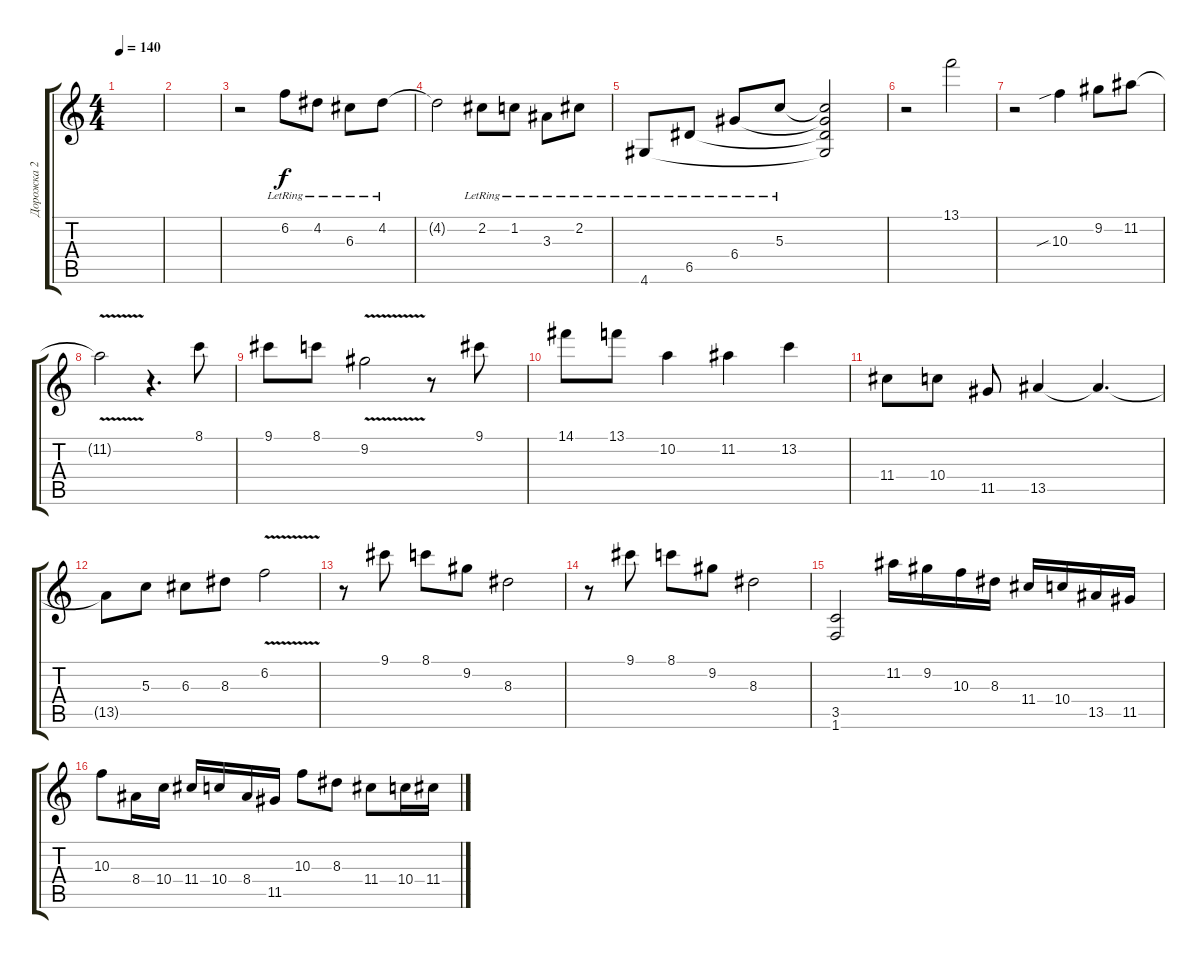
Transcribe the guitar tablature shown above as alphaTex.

\track ("Дорожка 2" "Дорожка 2") {instrument distortionguitar}
\staff {score tabs}
\tuning (E4 B3 G3 D3 A2 E2) {hide}
\ts (4 4)
\tempo 140
\clef g2
\ks c
|
|
r.2{instrument electricguitarjazz} 6.2{lr}.8 4.2{lr}.8 6.3{lr}.8 4.2{lr}.8 |
4.2{t}.2 2.2{lr}.8 1.2{lr}.8 3.3{lr}.8 2.2{lr}.8 |
4.6{lr}.8 6.5{lr}.8 6.4{lr}.8 5.3{lr}.8 (5.3{t} 6.4{t} 6.5{t} 4.6{t}).2 |
r.2 13.1.2 |
r.2{instrument distortionguitar} 10.3{sib}.4 9.2.8 11.2.8 |
11.2{v t}.2 r.4{d} 8.1.8 |
9.1.8 8.1.8 9.2{v}.2 r.8 9.1.8 |
14.1.8 13.1.8 10.2.4 11.2.4 13.2.4 |
11.4.8 10.4.8 11.5.8 13.5.4 13.5{t}.4{d} |
13.5{t}.8 5.3.8 6.3.8 8.3.8 6.2{v}.2 |
r.8 9.1.8 8.1.8 9.2.8 8.3.2 |
r.8 9.1.8 8.1.8 9.2.8 8.3.2 |
(3.5 1.6).2 11.2.16 9.2.16 10.3.16 8.3.16 11.4.16 10.4.16 13.5.16 11.5.16 |
10.3.8 8.4.16 10.4.16 11.4.16 10.4.16 8.4.16 11.5.16 10.3.8 8.3.8 11.4.8 10.4.16 11.4.16
